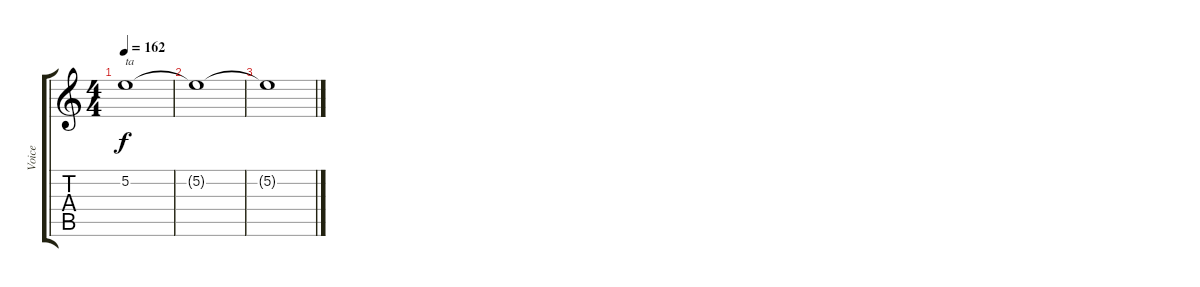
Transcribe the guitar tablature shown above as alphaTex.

\track ("Voice" "Voice") {instrument contrabass}
\staff {score tabs}
\tuning (E4 B3 G3 D3 A2 E2) {hide}
\ts (4 4)
\tempo 162
\clef g2
\ks c
5.2.1{txt "ta" dy f} |
5.2{t}.1 |
5.2{t}.1{volume 0}
